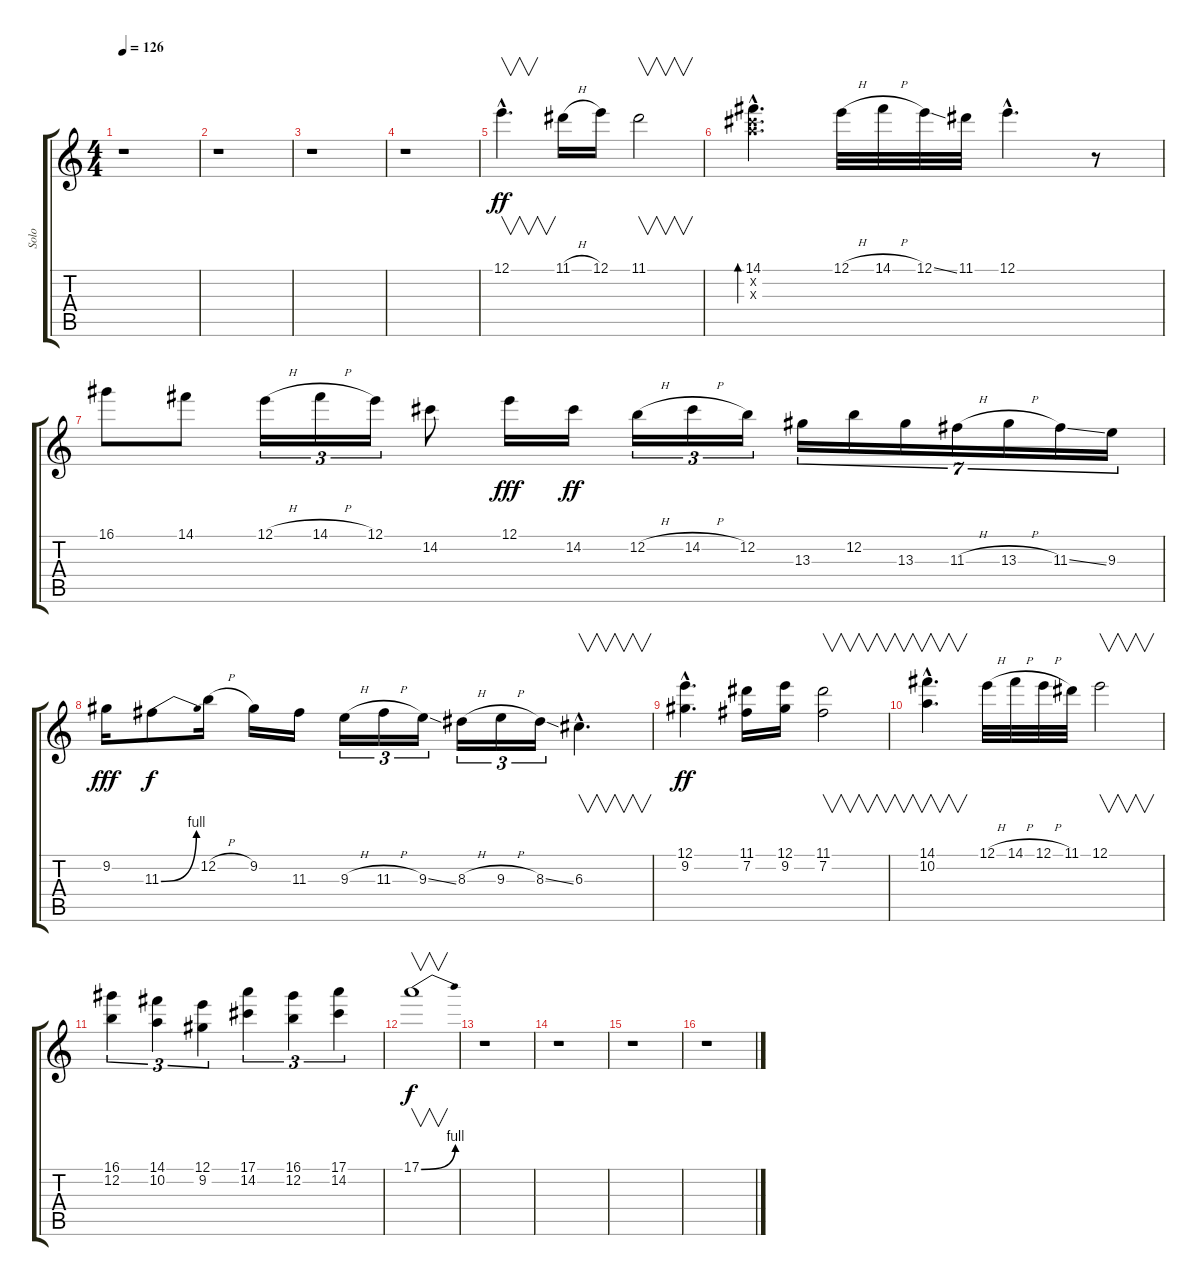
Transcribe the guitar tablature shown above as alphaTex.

\track ("Solo" "Solo") {instrument overdrivenguitar}
\staff {score tabs}
\tuning (E4 B3 G3 D3 A2 E2) {hide}
\ts (4 4)
\tempo 126
\clef g2
\ks c
r.1{dy ff} |
r.1 |
r.1 |
r.1 |
12.1{hac}.4{v d} 11.1{h}.16 12.1.16 11.1.2{v} |
(14.1{hac} 14.2{hac x} 14.3{hac x}).4{d bd 240} 12.1{h}.32 14.1{h}.32 12.1{ss}.32 11.1.32 12.1{hac}.4{d} r.8 |
16.1.8 14.1.8 12.1{h}.16{tu (3 2)} 14.1{h}.16{tu (3 2)} 12.1.16{tu (3 2)} 14.2.8 12.1.16{dy fff} 14.2.16{dy ff} 12.2{h}.16{tu (3 2)} 14.2{h}.16{tu (3 2)} 12.2.16{tu (3 2)} 13.3.16{tu (7 4)} 12.2.16{tu (7 4)} 13.3.16{tu (7 4)} 11.3{h}.16{tu (7 4)} 13.3{h}.16{tu (7 4)} 11.3{ss}.16{tu (7 4)} 9.3.16{tu (7 4)} |
9.2.16{dy fff} 11.3{be (bend 0 0 60 4)}.8{dy f} 12.2{h}.16 9.2.16 11.3.16 9.3{h}.16{tu (3 2)} 11.3{h}.16{tu (3 2)} 9.3{ss}.16{tu (3 2)} 8.3{h}.16{tu (3 2)} 9.3{h}.16{tu (3 2)} 8.3{ss}.16{tu (3 2)} 6.3{hac}.4{v d} |
(12.1{hac} 9.2{hac}).4{d dy ff} (11.1 7.2).16 (12.1 9.2).16 (11.1 7.2).2{v} |
(14.1{hac} 10.2{hac}).4{v d} 12.1{h}.32 14.1{h}.32 12.1{h}.32 11.1.32 12.1.2{v} |
(16.1 12.2).4{tu (3 2)} (14.1 10.2).4{tu (3 2)} (12.1 9.2).4{tu (3 2)} (17.1 14.2).4{tu (3 2)} (16.1 12.2).4{tu (3 2)} (17.1 14.2).4{tu (3 2)} |
17.1{be (bend 0 0 60 4)}.1{v dy f} |
r.1 |
r.1 |
r.1 |
r.1
